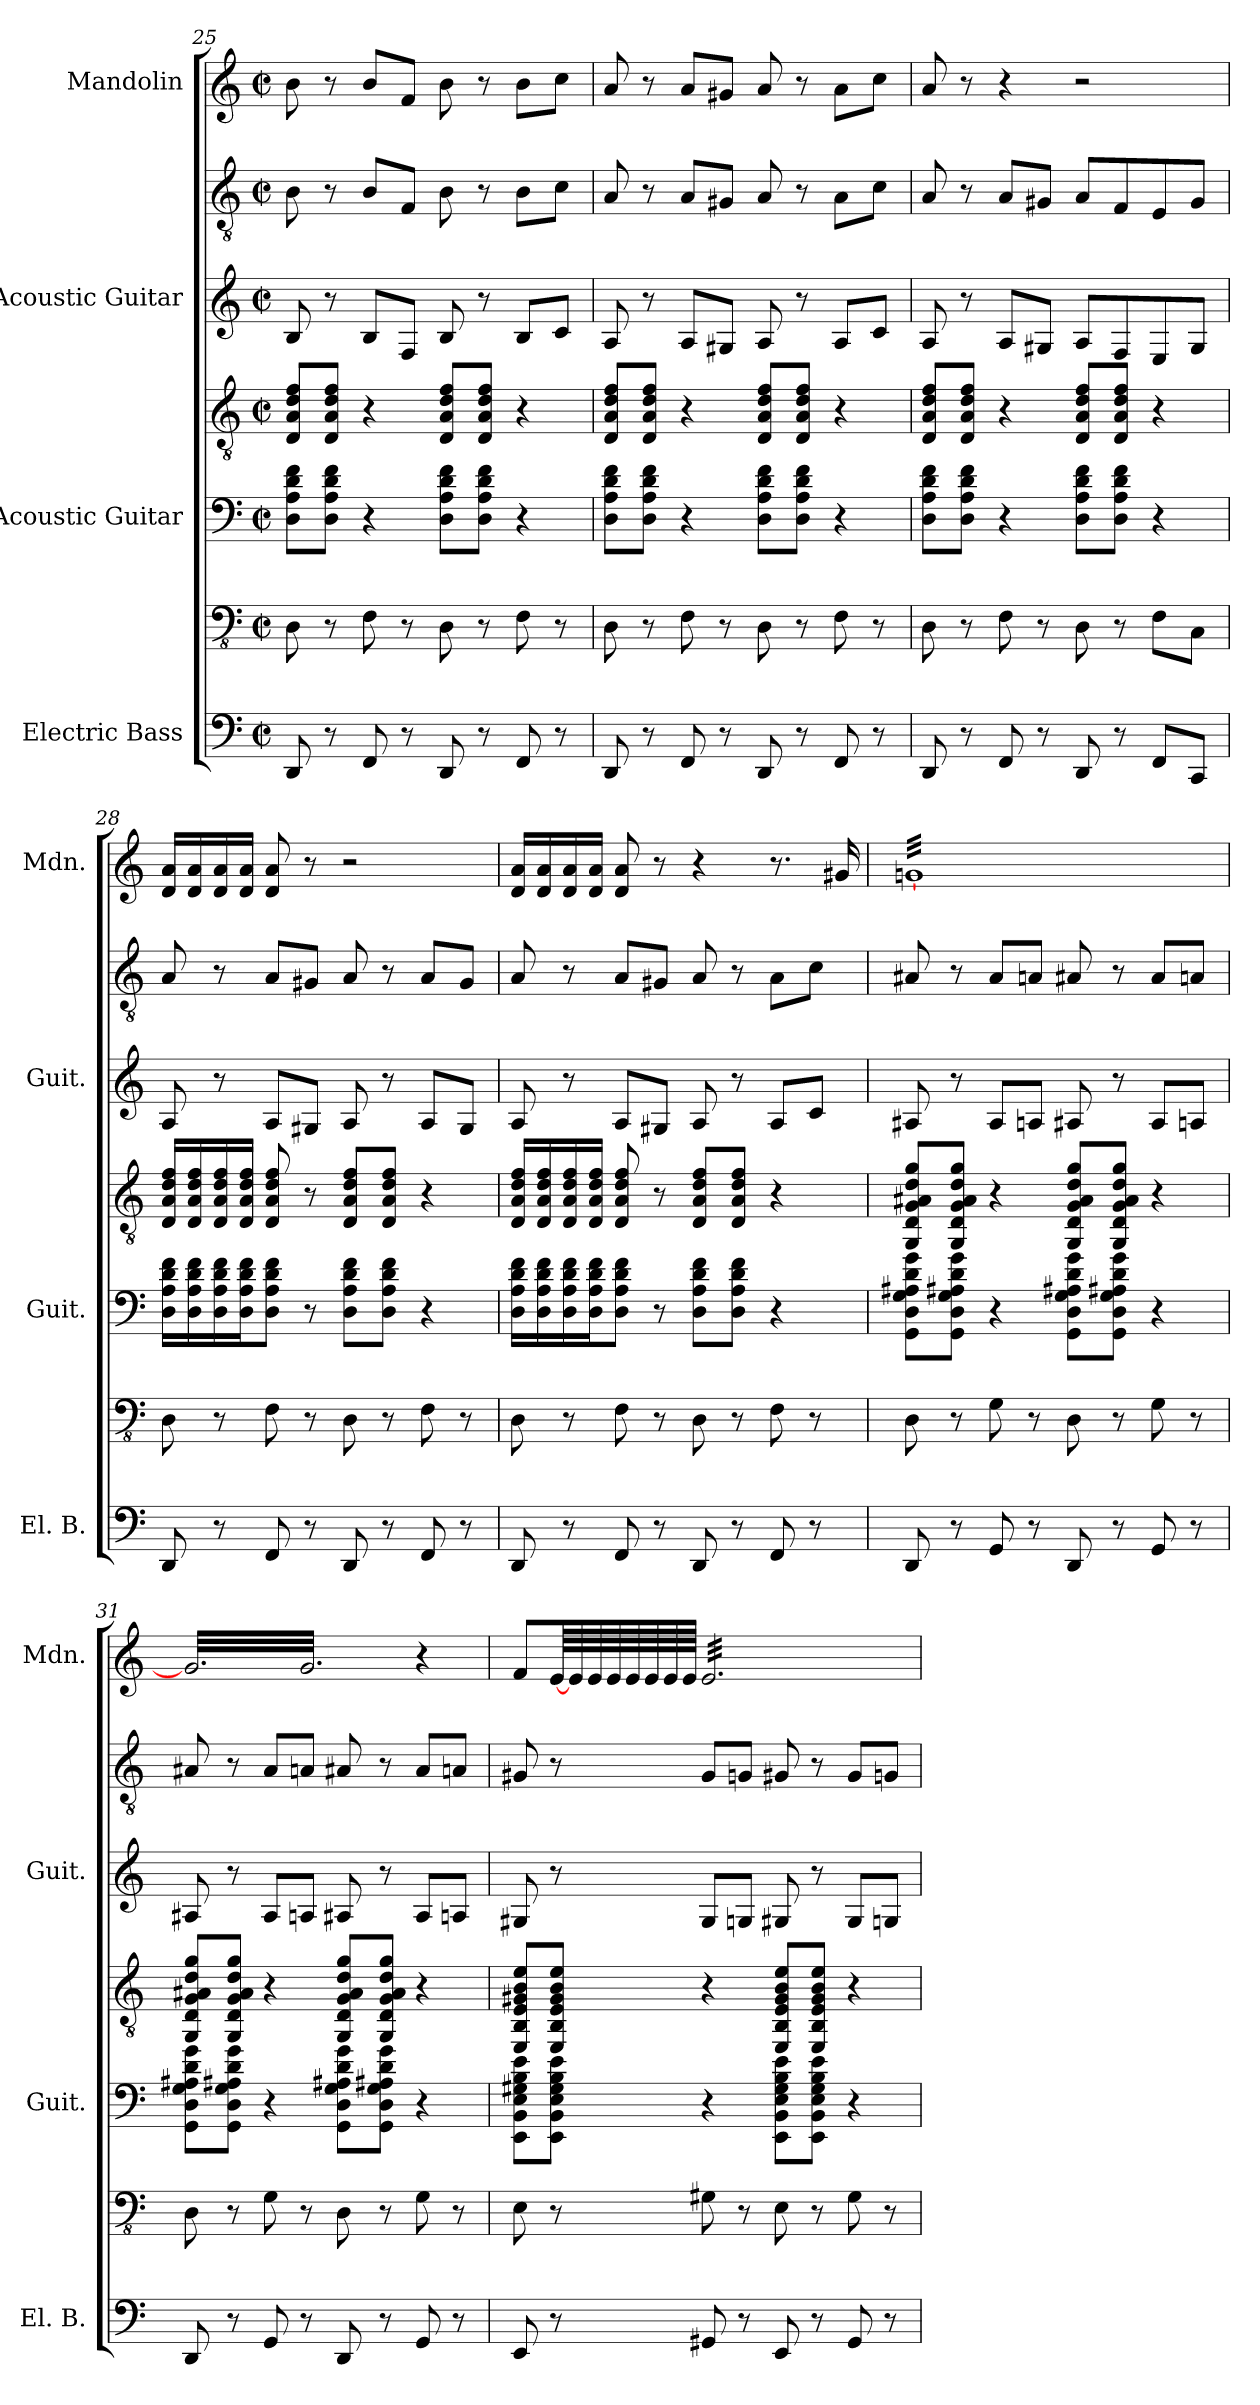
**kern	**kern	**kern	**kern	**kern	**kern	**kern
*part4	*part4	*part3	*part3	*part2	*part2	*part1
*staff7	*staff6	*staff5	*staff4	*staff3	*staff2	*staff1
*I"Electric Bass	*	*I"Acoustic Guitar	*	*I"Acoustic Guitar	*	*I"Mandolin
*I'El. B.	*	*I'Guit.	*	*I'Guit.	*	*I'Mdn.
*	*clefFv4	*	*clefGv2	*	*clefGv2	*clefG2
*k[]	*k[]	*k[]	*k[]	*k[]	*k[]	*k[]
*M2/2	*M2/2	*M2/2	*M2/2	*M2/2	*M2/2	*M2/2
*met(c|)	*met(c|)	*met(c|)	*met(c|)	*met(c|)	*met(c|)	*met(c|)
=25	=25	=25	=25	=25	=25	=25
8DD	8DD\	8D\ 8A\ 8d\ 8f\L	8D/ 8A/ 8d/ 8f/L	8B	8B\	8b\
8r	8r	8D\ 8A\ 8d\ 8f\J	8D/ 8A/ 8d/ 8f/J	8r	8r	8r
8FF	8FF\	4r	4r	8BL	8B/L	8b/L
8r	8r	.	.	8FJ	8F/J	8f/J
8DD	8DD\	8D\ 8A\ 8d\ 8f\L	8D/ 8A/ 8d/ 8f/L	8B	8B\	8b\
8r	8r	8D\ 8A\ 8d\ 8f\J	8D/ 8A/ 8d/ 8f/J	8r	8r	8r
8FF	8FF\	4r	4r	8BL	8B\L	8b\L
8r	8r	.	.	8cJ	8c\J	8cc\J
=26	=26	=26	=26	=26	=26	=26
8DD	8DD\	8D\ 8A\ 8d\ 8f\L	8D/ 8A/ 8d/ 8f/L	8A	8A/	8a/
8r	8r	8D\ 8A\ 8d\ 8f\J	8D/ 8A/ 8d/ 8f/J	8r	8r	8r
8FF	8FF\	4r	4r	8AL	8A/L	8a/L
8r	8r	.	.	8G#J	8G#X/J	8g#X/J
8DD	8DD\	8D\ 8A\ 8d\ 8f\L	8D/ 8A/ 8d/ 8f/L	8A	8A/	8a/
8r	8r	8D\ 8A\ 8d\ 8f\J	8D/ 8A/ 8d/ 8f/J	8r	8r	8r
8FF	8FF\	4r	4r	8AL	8A\L	8a\L
8r	8r	.	.	8cJ	8c\J	8cc\J
=27	=27	=27	=27	=27	=27	=27
8DD	8DD\	8D\ 8A\ 8d\ 8f\L	8D/ 8A/ 8d/ 8f/L	8A	8A/	8a/
8r	8r	8D\ 8A\ 8d\ 8f\J	8D/ 8A/ 8d/ 8f/J	8r	8r	8r
8FF	8FF\	4r	4r	8AL	8A/L	4r
8r	8r	.	.	8G#J	8G#X/J	.
8DD	8DD\	8D\ 8A\ 8d\ 8f\L	8D/ 8A/ 8d/ 8f/L	8AL	8A/L	2r
8r	8r	8D\ 8A\ 8d\ 8f\J	8D/ 8A/ 8d/ 8f/J	8F	8F/	.
8FFL	8FF\L	4r	4r	8E	8E/	.
8CCJ	8CC\J	.	.	8G#J	8G#/J	.
!!LO:PB:g=z
=28	=28	=28	=28	=28	=28	=28
8DD	8DD\	16D\ 16A\ 16d\ 16f\LL	16D/ 16A/ 16d/ 16f/LL	8A	8A/	16d/ 16a/LL
.	.	16D\ 16A\ 16d\ 16f\	16D/ 16A/ 16d/ 16f/	.	.	16d/ 16a/
8r	8r	16D\ 16A\ 16d\ 16f\	16D/ 16A/ 16d/ 16f/	8r	8r	16d/ 16a/
.	.	16D\ 16A\ 16d\ 16f\J	16D/ 16A/ 16d/ 16f/JJ	.	.	16d/ 16a/JJ
8FF	8FF\	8D\ 8A\ 8d\ 8f\J	8D/ 8A/ 8d/ 8f/	8AL	8A/L	8d/ 8a/
8r	8r	8r	8r	8G#J	8G#X/J	8r
8DD	8DD\	8D\ 8A\ 8d\ 8f\L	8D/ 8A/ 8d/ 8f/L	8A	8A/	2r
8r	8r	8D\ 8A\ 8d\ 8f\J	8D/ 8A/ 8d/ 8f/J	8r	8r	.
8FF	8FF\	4r	4r	8AL	8A/L	.
8r	8r	.	.	8G#J	8G#/J	.
=29	=29	=29	=29	=29	=29	=29
8DD	8DD\	16D\ 16A\ 16d\ 16f\LL	16D/ 16A/ 16d/ 16f/LL	8A	8A/	16d/ 16a/LL
.	.	16D\ 16A\ 16d\ 16f\	16D/ 16A/ 16d/ 16f/	.	.	16d/ 16a/
8r	8r	16D\ 16A\ 16d\ 16f\	16D/ 16A/ 16d/ 16f/	8r	8r	16d/ 16a/
.	.	16D\ 16A\ 16d\ 16f\J	16D/ 16A/ 16d/ 16f/JJ	.	.	16d/ 16a/JJ
8FF	8FF\	8D\ 8A\ 8d\ 8f\J	8D/ 8A/ 8d/ 8f/	8AL	8A/L	8d/ 8a/
8r	8r	8r	8r	8G#J	8G#X/J	8r
8DD	8DD\	8D\ 8A\ 8d\ 8f\L	8D/ 8A/ 8d/ 8f/L	8A	8A/	4r
8r	8r	8D\ 8A\ 8d\ 8f\J	8D/ 8A/ 8d/ 8f/J	8r	8r	.
8FF	8FF\	4r	4r	8AL	8A\L	8.r
8r	8r	.	.	8cJ	8c\J	.
.	.	.	.	.	.	16g#X/
=30	=30	=30	=30	=30	=30	=30
*	*	*	*	*	*	*tremolo
8DD	8DD\	8GG\ 8D\ 8G\ 8A#X\ 8d\ 8g\L	8GG/ 8D/ 8G/ 8A#X/ 8d/ 8g/L	8A#	8A#X/	[32gnLLL
.	.	.	.	.	.	32gn
.	.	.	.	.	.	32gn
.	.	.	.	.	.	32gn
8r	8r	8GG\ 8D\ 8G\ 8A#X\ 8d\ 8g\J	8GG/ 8D/ 8G/ 8A#/ 8d/ 8g/J	8r	8r	32gn
.	.	.	.	.	.	32gn
.	.	.	.	.	.	32gn
.	.	.	.	.	.	32gn
8GG	8GG\	4r	4r	8A#L	8A#/L	32gn
.	.	.	.	.	.	32gn
.	.	.	.	.	.	32gn
.	.	.	.	.	.	32gn
8r	8r	.	.	8AJ	8An/J	32gn
.	.	.	.	.	.	32gn
.	.	.	.	.	.	32gn
.	.	.	.	.	.	32gn
8DD	8DD\	8GG\ 8D\ 8G\ 8A#X\ 8d\ 8g\L	8GG/ 8D/ 8G/ 8A#/ 8d/ 8g/L	8A#	8A#X/	32gn
.	.	.	.	.	.	32gn
.	.	.	.	.	.	32gn
.	.	.	.	.	.	32gn
8r	8r	8GG\ 8D\ 8G\ 8A#X\ 8d\ 8g\J	8GG/ 8D/ 8G/ 8A#/ 8d/ 8g/J	8r	8r	32gn
.	.	.	.	.	.	32gn
.	.	.	.	.	.	32gn
.	.	.	.	.	.	32gn
8GG	8GG\	4r	4r	8A#L	8A#/L	32gn
.	.	.	.	.	.	32gn
.	.	.	.	.	.	32gn
.	.	.	.	.	.	32gn
8r	8r	.	.	8AJ	8An/J	32gn
.	.	.	.	.	.	32gn
.	.	.	.	.	.	32gn
.	.	.	.	.	.	32gnJJJ
=31	=31	=31	=31	=31	=31	=31
8DD	8DD\	8GG\ 8D\ 8G\ 8A#X\ 8d\ 8g\L	8GG/ 8D/ 8G/ 8A#X/ 8d/ 8g/L	8A#	8A#X/	32g/]LLL
.	.	.	.	.	.	32g/
.	.	.	.	.	.	32g/
.	.	.	.	.	.	32g/
8r	8r	8GG\ 8D\ 8G\ 8A#X\ 8d\ 8g\J	8GG/ 8D/ 8G/ 8A#/ 8d/ 8g/J	8r	8r	32g/
.	.	.	.	.	.	32g/
.	.	.	.	.	.	32g/
.	.	.	.	.	.	32g/
8GG	8GG\	4r	4r	8A#L	8A#/L	32g/
.	.	.	.	.	.	32g/
.	.	.	.	.	.	32g/
.	.	.	.	.	.	32g/
8r	8r	.	.	8AJ	8An/J	32g/
.	.	.	.	.	.	32g/
.	.	.	.	.	.	32g/
.	.	.	.	.	.	32g/
8DD	8DD\	8GG\ 8D\ 8G\ 8A#X\ 8d\ 8g\L	8GG/ 8D/ 8G/ 8A#/ 8d/ 8g/L	8A#	8A#X/	32g/
.	.	.	.	.	.	32g/
.	.	.	.	.	.	32g/
.	.	.	.	.	.	32g/
8r	8r	8GG\ 8D\ 8G\ 8A#X\ 8d\ 8g\J	8GG/ 8D/ 8G/ 8A#/ 8d/ 8g/J	8r	8r	32g/
.	.	.	.	.	.	32g/
.	.	.	.	.	.	32g/
.	.	.	.	.	.	32g/JJJ
*	*	*	*	*	*	*Xtremolo
8GG	8GG\	4r	4r	8A#L	8A#/L	4r
8r	8r	.	.	8AJ	8An/J	.
=32	=32	=32	=32	=32	=32	=32
8EE	8EE\	8EE\ 8BB\ 8E\ 8G#\ 8B\ 8e\L	8EE/ 8BB/ 8E/ 8G#X/ 8B/ 8e/L	8G#	8G#X/	8f/L
*	*	*	*	*	*	*tremolo
8r	8r	8EE\ 8BB\ 8E\ 8G#\ 8B\ 8e\J	8EE/ 8BB/ 8E/ 8G#/ 8B/ 8e/J	8r	8r	[64e/
.	.	.	.	.	.	64e/
.	.	.	.	.	.	64e/
.	.	.	.	.	.	64e/
.	.	.	.	.	.	64e/
.	.	.	.	.	.	64e/
.	.	.	.	.	.	64e/
.	.	.	.	.	.	64e/JJJJ
8GG#	8GG#X\	4r	4r	8G#L	8G#/L	32e/LLL
.	.	.	.	.	.	32e/
.	.	.	.	.	.	32e/
.	.	.	.	.	.	32e/
8r	8r	.	.	8GJ	8Gn/J	32e/
.	.	.	.	.	.	32e/
.	.	.	.	.	.	32e/
.	.	.	.	.	.	32e/
8EE	8EE\	8EE\ 8BB\ 8E\ 8G#\ 8B\ 8e\L	8EE/ 8BB/ 8E/ 8G#/ 8B/ 8e/L	8G#	8G#X/	32e/
.	.	.	.	.	.	32e/
.	.	.	.	.	.	32e/
.	.	.	.	.	.	32e/
8r	8r	8EE\ 8BB\ 8E\ 8G#\ 8B\ 8e\J	8EE/ 8BB/ 8E/ 8G#/ 8B/ 8e/J	8r	8r	32e/
.	.	.	.	.	.	32e/
.	.	.	.	.	.	32e/
.	.	.	.	.	.	32e/
8GG#	8GG#\	4r	4r	8G#L	8G#/L	32e/
.	.	.	.	.	.	32e/
.	.	.	.	.	.	32e/
.	.	.	.	.	.	32e/
8r	8r	.	.	8GJ	8Gn/J	32e/
.	.	.	.	.	.	32e/
.	.	.	.	.	.	32e/
.	.	.	.	.	.	32e/JJJ
*	*	*	*	*	*	*Xtremolo
=	=	=	=	=	=	=
*-	*-	*-	*-	*-	*-	*-
